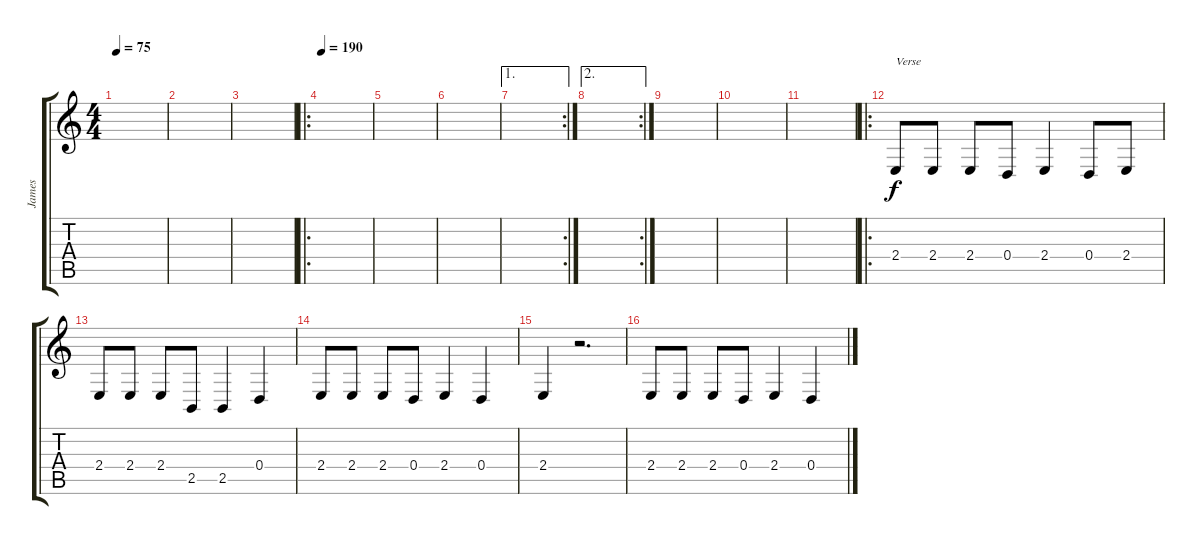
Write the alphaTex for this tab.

\track ("James" "James") {instrument lead1square}
\staff {score tabs}
\tuning (E4 B3 G3 D3 A2 E2) {hide}
\ts (4 4)
\tempo 75
\clef g2
\ks c
|
|
|
\ro
\tempo 190
|
|
|
\ae 1
\rc 2
|
\ae 2
\rc 2
|
|
|
|
\ro
2.4.8{txt "Verse"} 2.4.8 2.4.8 0.4.8 2.4.4 0.4.8 2.4.8 |
2.4.8 2.4.8 2.4.8 2.5.8 2.5.4 0.4.4 |
2.4.8 2.4.8 2.4.8 0.4.8 2.4.4 0.4.4 |
2.4.4 r.2{d} |
2.4.8 2.4.8 2.4.8 0.4.8 2.4.4 0.4.4
